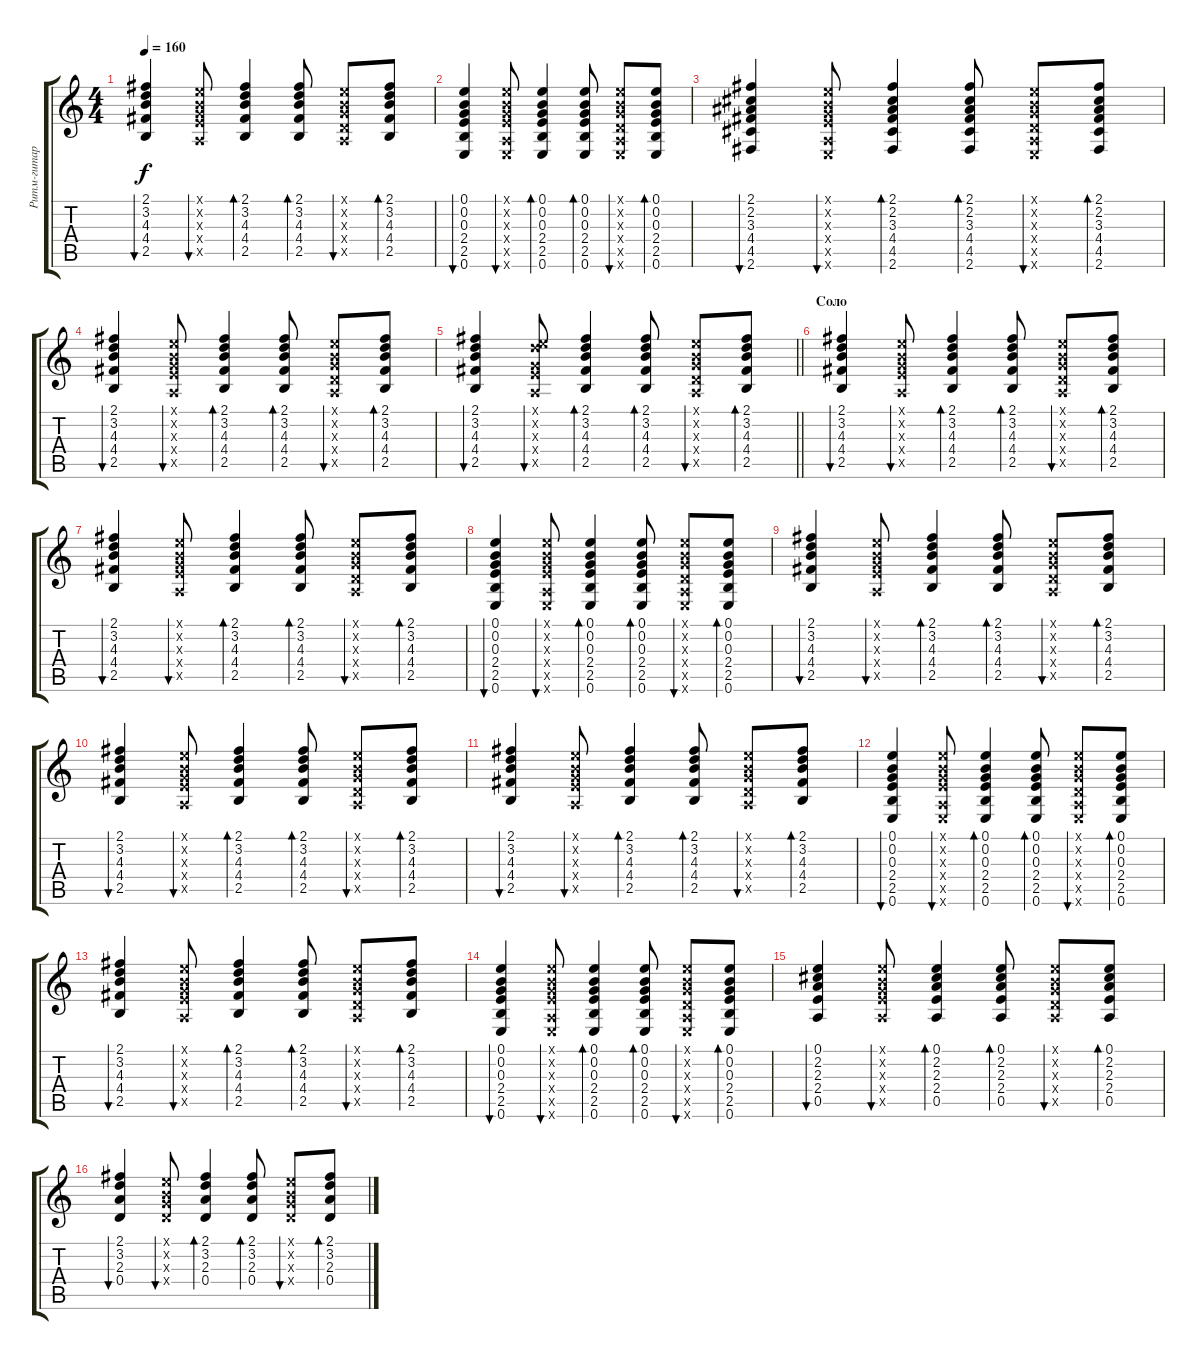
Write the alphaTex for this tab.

\track ("Ритм-гитара 2" "Ритм-гитар") {instrument acousticguitarsteel}
\staff {score tabs}
\tuning (E4 B3 G3 D3 A2 E2) {hide}
\ts (4 4)
\tempo 160
\clef g2
\ks c
(2.1 3.2 4.3 4.4 2.5).4{bu 60 dy f} (0.1{x} 0.2{x} 0.3{x} 2.4{x} 0.5{x}).8{bu 60} (2.1 3.2 4.3 4.4 2.5).4{bd 60} (2.1 3.2 4.3 4.4 2.5).8{bd 60} (0.1{x} 0.2{x} 0.3{x} 0.4{x} 0.5{x}).8{bu 60} (2.1 3.2 4.3 4.4 2.5).8{bd 60} |
(0.1 0.2 0.3 2.4 2.5 0.6).4{bu 60} (0.1{x} 0.2{x} 0.3{x} 2.4{x} 0.5{x} 0.6{x}).8{bu 60} (0.1 0.2 0.3 2.4 2.5 0.6).4{bd 60} (0.1 0.2 0.3 2.4 2.5 0.6).8{bd 60} (0.1{x} 0.2{x} 0.3{x} 0.4{x} 0.5{x} 0.6{x}).8{bu 60} (0.1 0.2 0.3 2.4 2.5 0.6).8{bd 60} |
(2.1 2.2 3.3 4.4 4.5 2.6).4{bu 60} (0.1{x} 0.2{x} 0.3{x} 2.4{x} 0.5{x} 0.6{x}).8{bu 60} (2.1 2.2 3.3 4.4 4.5 2.6).4{bd 60} (2.1 2.2 3.3 4.4 4.5 2.6).8{bd 60} (0.1{x} 0.2{x} 0.3{x} 0.4{x} 0.5{x} 0.6{x}).8{bu 60} (2.1 2.2 3.3 4.4 4.5 2.6).8{bd 60} |
(2.1 3.2 4.3 4.4 2.5).4{bu 60} (0.1{x} 0.2{x} 0.3{x} 2.4{x} 0.5{x}).8{bu 60} (2.1 3.2 4.3 4.4 2.5).4{bd 60} (2.1 3.2 4.3 4.4 2.5).8{bd 60} (0.1{x} 0.2{x} 0.3{x} 0.4{x} 0.5{x}).8{bu 60} (2.1 3.2 4.3 4.4 2.5).8{bd 60} |
\barLineRight lightlight
(2.1 3.2 4.3 4.4 2.5).4{bu 60} (0.1{x} 3.2{x} 0.3{x} 2.4{x} 0.5{x}).8{bu 60} (2.1 3.2 4.3 4.4 2.5).4{bd 60} (2.1 3.2 4.3 4.4 2.5).8{bd 60} (0.1{x} 0.2{x} 0.3{x} 0.4{x} 0.5{x}).8{bu 60} (2.1 3.2 4.3 4.4 2.5).8{bd 60} |
\section ("" "Соло")
(2.1 3.2 4.3 4.4 2.5).4{bu 60} (0.1{x} 0.2{x} 0.3{x} 2.4{x} 0.5{x}).8{bu 60} (2.1 3.2 4.3 4.4 2.5).4{bd 60} (2.1 3.2 4.3 4.4 2.5).8{bd 60} (0.1{x} 0.2{x} 0.3{x} 0.4{x} 0.5{x}).8{bu 60} (2.1 3.2 4.3 4.4 2.5).8{bd 60} |
(2.1 3.2 4.3 4.4 2.5).4{bu 60} (0.1{x} 0.2{x} 0.3{x} 2.4{x} 0.5{x}).8{bu 60} (2.1 3.2 4.3 4.4 2.5).4{bd 60} (2.1 3.2 4.3 4.4 2.5).8{bd 60} (0.1{x} 0.2{x} 0.3{x} 0.4{x} 0.5{x}).8{bu 60} (2.1 3.2 4.3 4.4 2.5).8{bd 60} |
(0.1 0.2 0.3 2.4 2.5 0.6).4{bu 60} (0.1{x} 0.2{x} 0.3{x} 2.4{x} 0.5{x} 0.6{x}).8{bu 60} (0.1 0.2 0.3 2.4 2.5 0.6).4{bd 60} (0.1 0.2 0.3 2.4 2.5 0.6).8{bd 60} (0.1{x} 0.2{x} 0.3{x} 0.4{x} 0.5{x} 0.6{x}).8{bu 60} (0.1 0.2 0.3 2.4 2.5 0.6).8{bd 60} |
(2.1 3.2 4.3 4.4 2.5).4{bu 60} (0.1{x} 0.2{x} 0.3{x} 2.4{x} 0.5{x}).8{bu 60} (2.1 3.2 4.3 4.4 2.5).4{bd 60} (2.1 3.2 4.3 4.4 2.5).8{bd 60} (0.1{x} 0.2{x} 0.3{x} 0.4{x} 0.5{x}).8{bu 60} (2.1 3.2 4.3 4.4 2.5).8{bd 60} |
(2.1 3.2 4.3 4.4 2.5).4{bu 60} (0.1{x} 0.2{x} 0.3{x} 2.4{x} 0.5{x}).8{bu 60} (2.1 3.2 4.3 4.4 2.5).4{bd 60} (2.1 3.2 4.3 4.4 2.5).8{bd 60} (0.1{x} 0.2{x} 0.3{x} 0.4{x} 0.5{x}).8{bu 60} (2.1 3.2 4.3 4.4 2.5).8{bd 60} |
(2.1 3.2 4.3 4.4 2.5).4{bu 60} (0.1{x} 0.2{x} 0.3{x} 2.4{x} 0.5{x}).8{bu 60} (2.1 3.2 4.3 4.4 2.5).4{bd 60} (2.1 3.2 4.3 4.4 2.5).8{bd 60} (0.1{x} 0.2{x} 0.3{x} 0.4{x} 0.5{x}).8{bu 60} (2.1 3.2 4.3 4.4 2.5).8{bd 60} |
(0.1 0.2 0.3 2.4 2.5 0.6).4{bu 60} (0.1{x} 0.2{x} 0.3{x} 2.4{x} 0.5{x} 0.6{x}).8{bu 60} (0.1 0.2 0.3 2.4 2.5 0.6).4{bd 60} (0.1 0.2 0.3 2.4 2.5 0.6).8{bd 60} (0.1{x} 0.2{x} 0.3{x} 0.4{x} 0.5{x} 0.6{x}).8{bu 60} (0.1 0.2 0.3 2.4 2.5 0.6).8{bd 60} |
(2.1 3.2 4.3 4.4 2.5).4{bu 60} (0.1{x} 0.2{x} 0.3{x} 2.4{x} 0.5{x}).8{bu 60} (2.1 3.2 4.3 4.4 2.5).4{bd 60} (2.1 3.2 4.3 4.4 2.5).8{bd 60} (0.1{x} 0.2{x} 0.3{x} 0.4{x} 0.5{x}).8{bu 60} (2.1 3.2 4.3 4.4 2.5).8{bd 60} |
(0.1 0.2 0.3 2.4 2.5 0.6).4{bu 60} (0.1{x} 0.2{x} 0.3{x} 2.4{x} 0.5{x} 0.6{x}).8{bu 60} (0.1 0.2 0.3 2.4 2.5 0.6).4{bd 60} (0.1 0.2 0.3 2.4 2.5 0.6).8{bd 60} (0.1{x} 0.2{x} 0.3{x} 0.4{x} 0.5{x} 0.6{x}).8{bu 60} (0.1 0.2 0.3 2.4 2.5 0.6).8{bd 60} |
(0.1 2.2 2.3 2.4 0.5).4{bu 60} (0.1{x} 0.2{x} 0.3{x} 2.4{x} 0.5{x}).8{bu 60} (0.1 2.2 2.3 2.4 0.5).4{bd 60} (0.1 2.2 2.3 2.4 0.5).8{bd 60} (0.1{x} 0.2{x} 0.3{x} 0.4{x} 0.5{x}).8{bu 60} (0.1 2.2 2.3 2.4 0.5).8{bd 60} |
(2.1 3.2 2.3 0.4).4{bu 60} (0.1{x} 0.2{x} 0.3{x} 0.4{x}).8{bu 60} (2.1 3.2 2.3 0.4).4{bd 60} (2.1 3.2 2.3 0.4).8{bd 60} (0.1{x} 0.2{x} 0.3{x} 0.4{x}).8{bu 60} (2.1 3.2 2.3 0.4).8{bd 60}
